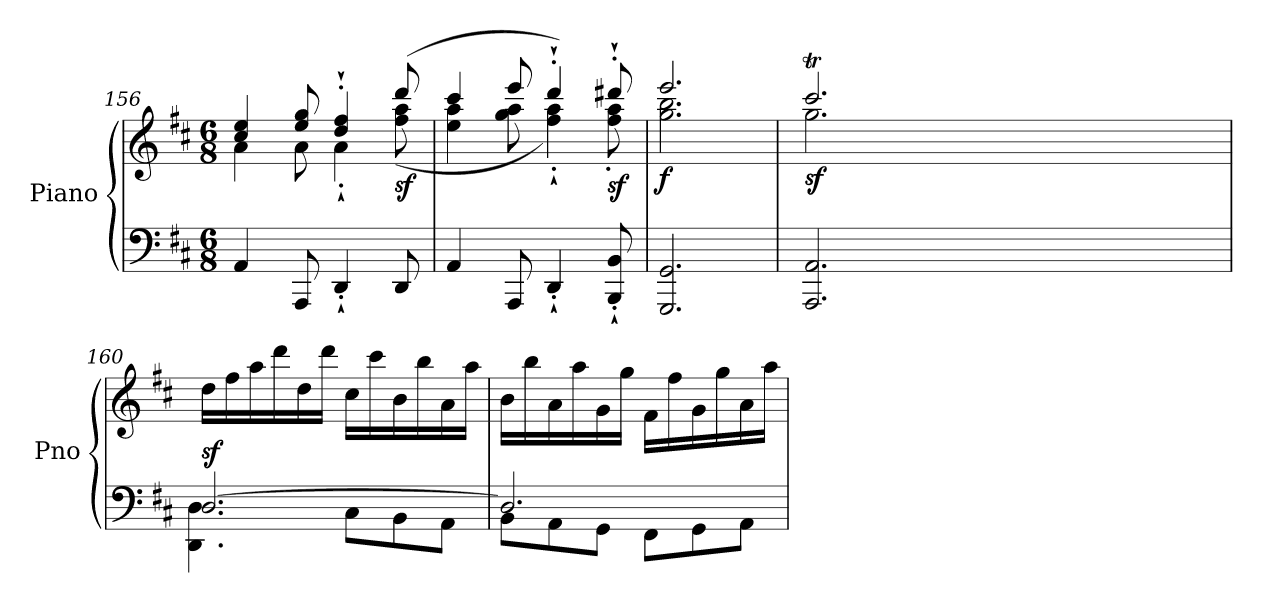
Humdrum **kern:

**kern	**kern	**dynam
*part1	*part1	*part1
*staff2	*staff1	*staff1/2
*I"Piano	*	*
*I'Pno	*	*
*clefF4	*clefG2	*
*k[f#c#]	*k[f#c#]	*
*D:	*D:	*
*M6/8	*M6/8	*
=156	=156	=156
*	*^	*
4AA/	4cc#/ 4ee/	4a\	.
8AAA/	8ee/ 8gg/	8a\	.
4DD`'/	4dd/`' 4ff#/`'	4a`'\	.
!	!	!	!LO:DY:b
8DD/	(8ddd/	(8ff#\ 8aa\	sf
=157	=157	=157	=157
4AA/	4ccc#/	4ee\ 4aa\	.
8AAA/	8eee/	8gg\ 8aa\	.
4DD`'/	4ddd`'/)	4ff#\`' 4aa\`')	.
!	!	!	!LO:DY:b
8BBB/`' 8BB/`'	8ddd#X`'/	8ff#\' 8aa\'	sf
=158	=158	=158	=158
!	!	!	!LO:DY:b
2.GGG/ 2.GG/	2.eee/	2.gg\ 2.bb\	f
=159	=159	=159	=159
*	*	*^	*
*	*	*	*Xtuplet	*
!	!	!	!LO:N:vis=16	!LO:DY:b
2.AAA/ 2.AA/	2.ccc#t/	2.gg\	128%5ccc#yy	sf
!	!	!	!LO:N:vis=16	!
.	.	.	128%5dddyy	.
!	!	!	!LO:N:vis=16	!
.	.	.	128%5ccc#yy	.
!	!	!	!LO:N:vis=16	!
.	.	.	128%5dddyy	.
!	!	!	!LO:N:vis=16	!
.	.	.	128%5ccc#yy	.
!	!	!	!LO:N:vis=16	!
.	.	.	128%5dddyy	.
!	!	!	!LO:N:vis=16	!
.	.	.	128%5ccc#yy	.
!	!	!	!LO:N:vis=16	!
.	.	.	128%5dddyy	.
!	!	!	!LO:N:vis=16	!
.	.	.	128%5ccc#yy	.
!	!	!	!LO:N:vis=16	!
.	.	.	128%5dddyy	.
!	!	!	!LO:N:vis=16	!
.	.	.	128%5ccc#yy	.
!	!	!	!LO:N:vis=16	!
.	.	.	128%5dddyy	.
!	!	!	!LO:N:vis=16	!
.	.	.	128%5ccc#yy	.
!	!	!	!LO:N:vis=16	!
.	.	.	128%5dddyy	.
!	!	!	!LO:N:vis=16	!
.	.	.	128%5ccc#yy	.
!	!	!	!LO:N:vis=8	!
.	.	.	1920%151bbyy	.
!	!	!	!LO:N:vis=8	!
.	.	.	1920%151ccc#yy	.
.	.	.	1920%13ryy	.
=160	=160	=160	=160	=160
*^	*	*	*	*
!	!	!LO:TX:a:t=142	!	!	!
!	!	!	!	!	!LO:DY:a=2
*	*	*v	*v	*v	*
[2.D/	4.DD\ 4.D\	16dd\LL	sf
.	.	16ff#\	.
.	.	16aa\	.
.	.	16ddd\	.
.	.	16dd\	.
.	.	16ddd\JJ	.
.	8C#\L	16cc#\LL	.
.	.	16ccc#\	.
.	8BB\	16b\	.
.	.	16bb\	.
.	8AA\J	16a\	.
.	.	16aa\JJ	.
!!LO:LB:g=z
=161	=161	=161	=161
2.D/]	8BB\L	16b\LL	.
.	.	16bb\	.
.	8AA\	16a\	.
.	.	16aa\	.
.	8GG\J	16g\	.
.	.	16gg\JJ	.
.	8FF#\L	16f#\LL	.
.	.	16ff#\	.
.	8GG\	16g\	.
.	.	16gg\	.
.	8AA\J	16a\	.
.	.	16aa\JJ	.
*v	*v	*	*
=	=	=
*-	*-	*-
